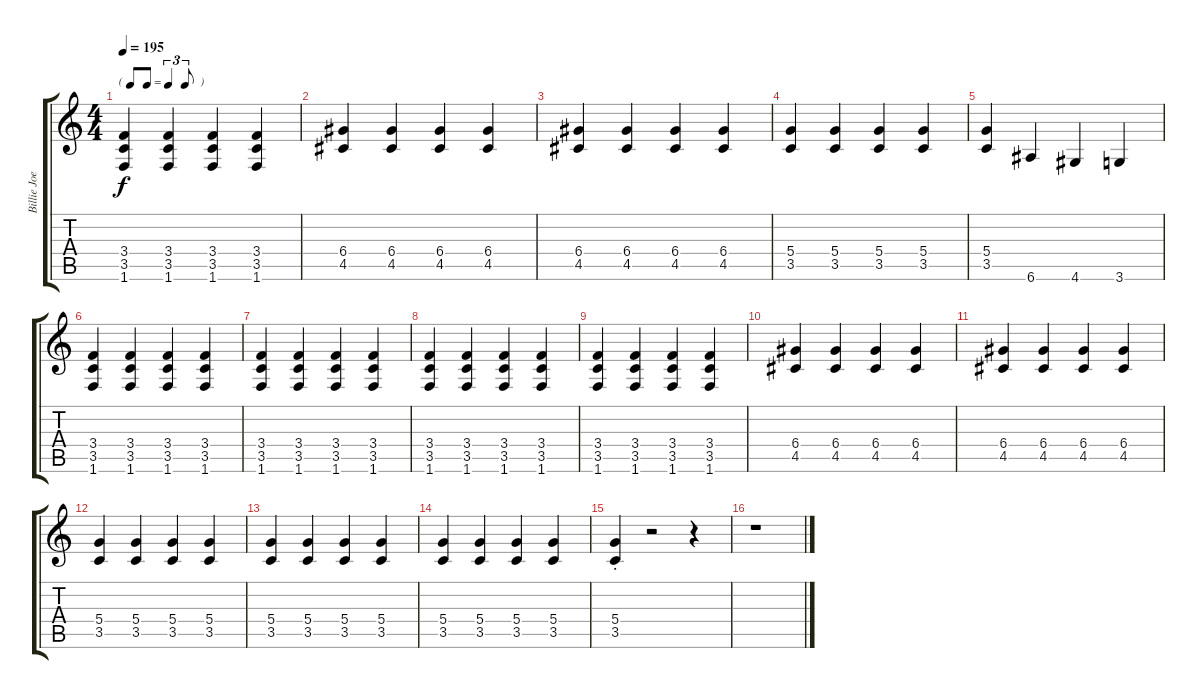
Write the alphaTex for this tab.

\track ("Billie Joe" "Billie Joe") {instrument distortionguitar}
\staff {score tabs}
\tuning (E4 B3 G3 D3 A2 E2) {hide}
\ts (4 4)
\tf triplet8th
\tempo 195
\clef g2
\ks c
(3.4 3.5 1.6).4{dy f} (3.4 3.5 1.6).4 (3.4 3.5 1.6).4 (3.4 3.5 1.6).4 |
(6.4 4.5).4 (6.4 4.5).4 (6.4 4.5).4 (6.4 4.5).4 |
(6.4 4.5).4 (6.4 4.5).4 (6.4 4.5).4 (6.4 4.5).4 |
(5.4 3.5).4 (5.4 3.5).4 (5.4 3.5).4 (5.4 3.5).4 |
(5.4 3.5).4 6.6.4 4.6.4 3.6.4 |
(3.4 3.5 1.6).4 (3.4 3.5 1.6).4 (3.4 3.5 1.6).4 (3.4 3.5 1.6).4 |
(3.4 3.5 1.6).4 (3.4 3.5 1.6).4 (3.4 3.5 1.6).4 (3.4 3.5 1.6).4 |
(3.4 3.5 1.6).4 (3.4 3.5 1.6).4 (3.4 3.5 1.6).4 (3.4 3.5 1.6).4 |
(3.4 3.5 1.6).4 (3.4 3.5 1.6).4 (3.4 3.5 1.6).4 (3.4 3.5 1.6).4 |
(6.4 4.5).4 (6.4 4.5).4 (6.4 4.5).4 (6.4 4.5).4 |
(6.4 4.5).4 (6.4 4.5).4 (6.4 4.5).4 (6.4 4.5).4 |
(5.4 3.5).4 (5.4 3.5).4 (5.4 3.5).4 (5.4 3.5).4 |
(5.4 3.5).4 (5.4 3.5).4 (5.4 3.5).4 (5.4 3.5).4 |
(5.4 3.5).4 (5.4 3.5).4 (5.4 3.5).4 (5.4 3.5).4 |
(5.4{st} 3.5{st}).4 r.2 r.4 |
r.1
